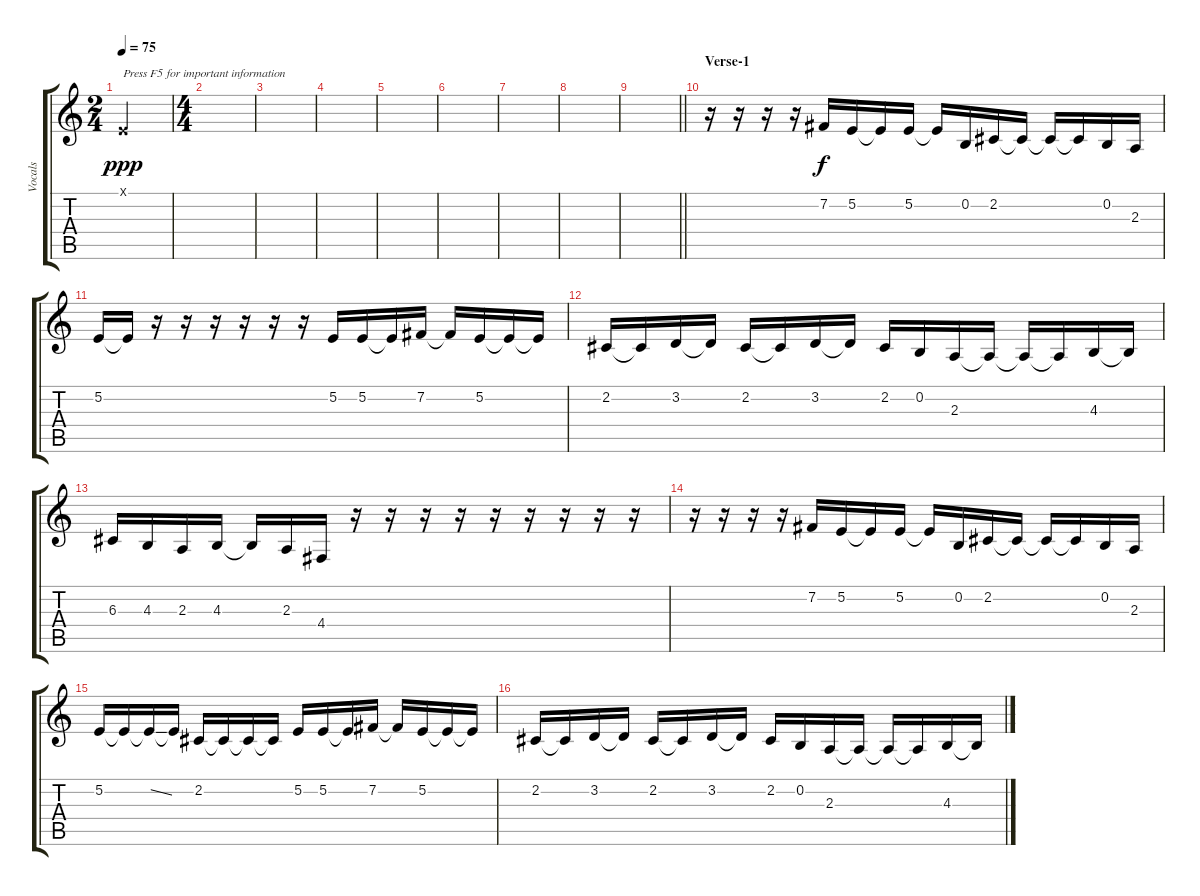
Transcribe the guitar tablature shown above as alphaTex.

\track ("Vocals" "Vocals") {instrument lead6voice}
\staff {score tabs}
\tuning (E4 B3 G3 D3 A2 E2) {hide}
\ts (2 4)
\tempo 75
\clef g2
\ks c
0.1{x}.2{txt "Press F5 for important information" dy ppp instrument lead6voice} |
\ts (4 4)
|
|
|
|
|
|
|
\barLineRight lightlight
|
\section ("" "Verse-1")
r.16 r.16 r.16 r.16 7.2.16{dy f} 5.2.16 5.2{t}.16 5.2.16 5.2{t}.16 0.2.16 2.2.16 2.2{t}.16 2.2{t}.16 2.2{t}.16 0.2.16 2.3.16 |
5.2.16 5.2{t}.16 r.16 r.16 r.16 r.16 r.16 r.16 5.2.16 5.2.16 5.2{t}.16 7.2.16 7.2{t}.16 5.2.16 5.2{t}.16 5.2{t}.16 |
2.2.16 2.2{t}.16 3.2.16 3.2{t}.16 2.2.16 2.2{t}.16 3.2.16 3.2{t}.16 2.2.16 0.2.16 2.3.16 2.3{t}.16 2.3{t}.16 2.3{t}.16 4.3.16 4.3{t}.16 |
6.3.16 4.3.16 2.3.16 4.3.16 4.3{t}.16 2.3.16 4.4.16 r.16 r.16 r.16 r.16 r.16 r.16 r.16 r.16 r.16 |
r.16 r.16 r.16 r.16 7.2.16 5.2.16 5.2{t}.16 5.2.16 5.2{t}.16 0.2.16 2.2.16 2.2{t}.16 2.2{t}.16 2.2{t}.16 0.2.16 2.3.16 |
5.2.16 5.2{t}.16 5.2{ss t}.16 5.2{t}.16 2.2.16 2.2{t}.16 2.2{t}.16 2.2{t}.16 5.2.16 5.2.16 5.2{t}.16 7.2.16 7.2{t}.16 5.2.16 5.2{t}.16 5.2{t}.16 |
2.2.16 2.2{t}.16 3.2.16 3.2{t}.16 2.2.16 2.2{t}.16 3.2.16 3.2{t}.16 2.2.16 0.2.16 2.3.16 2.3{t}.16 2.3{t}.16 2.3{t}.16 4.3.16 4.3{t}.16
